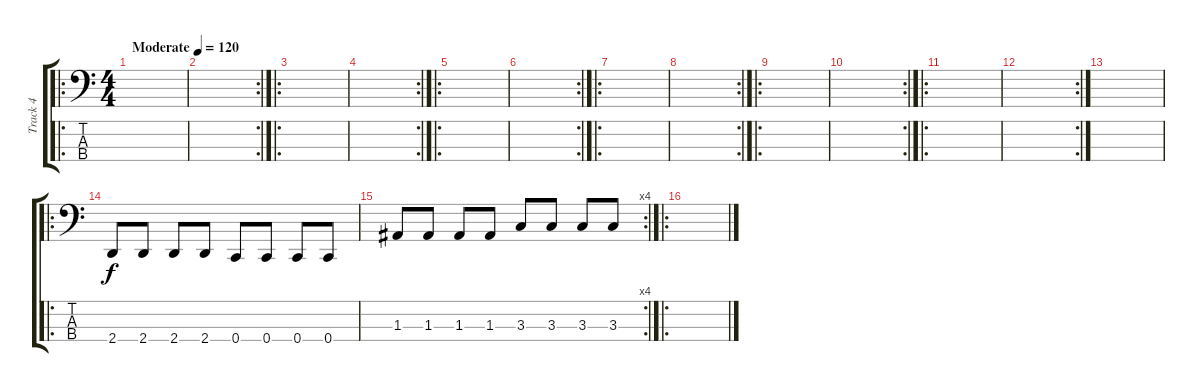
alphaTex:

\track ("Track 4" "Track 4") {instrument acousticbass}
\staff {score tabs}
\tuning (G2 D2 A1 C1) {hide}
\ro
\ts (4 4)
\tempo (120 "Moderate")
\clef f4
\ks c
|
\rc 2
|
\ro
|
\rc 2
|
\ro
|
\rc 2
|
\ro
|
\rc 2
|
\ro
|
\rc 2
|
\ro
|
\rc 2
|
|
\ro
2.4.8 2.4.8 2.4.8 2.4.8 0.4.8 0.4.8 0.4.8 0.4.8 |
\rc 4
1.3.8 1.3.8 1.3.8 1.3.8 3.3.8 3.3.8 3.3.8 3.3.8 |
\ro
